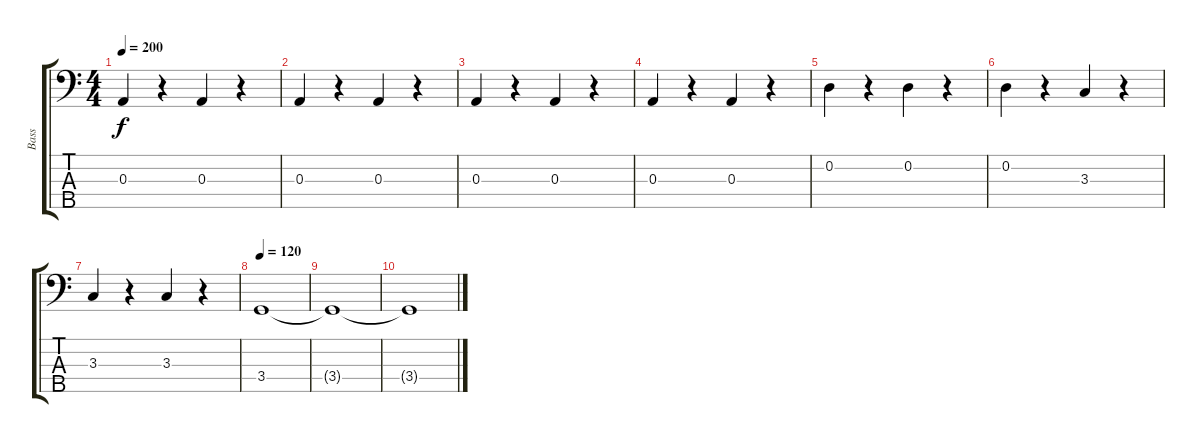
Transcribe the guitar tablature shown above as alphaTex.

\track ("Bass" "Bass") {instrument electricbasspick}
\staff {score tabs}
\tuning (G2 D2 A1 E1 B0) {hide}
\ts (4 4)
\tempo 200
\clef f4
\ks c
0.3.4{dy f} r.4 0.3.4 r.4 |
0.3.4 r.4 0.3.4 r.4 |
0.3.4 r.4 0.3.4 r.4 |
0.3.4 r.4 0.3.4 r.4 |
0.2.4 r.4 0.2.4 r.4 |
0.2.4 r.4 3.3.4 r.4 |
3.3.4 r.4 3.3.4 r.4 |
\tempo 120
3.4.1 |
3.4{t}.1 |
3.4{t}.1
